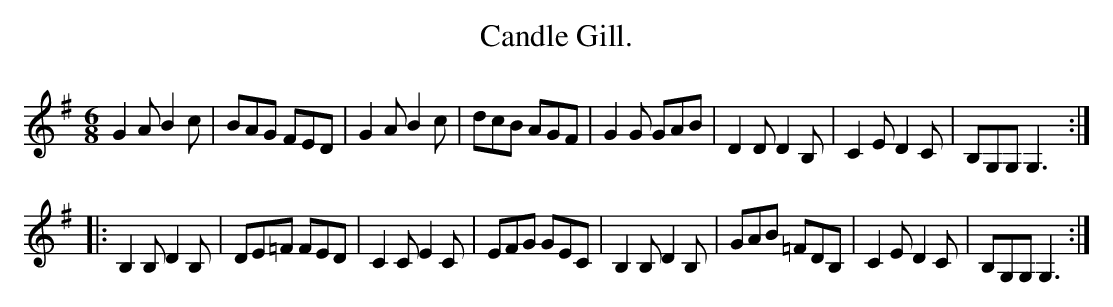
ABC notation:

X:1
T:Candle Gill.
M:6/8
L:1/8
K:G
G2AB2c | BAG FED | G2AB2c | dcB AGF | G2G GAB | D2DD2B, | C2ED2C | B,G,G,G,3 :|
|: B,2B,D2B, | DE=F FED | C2CE2C | EFG GEC | B,2B,D2B, | GAB =FDB, | C2ED2C | B,G,G,G,3 :|
